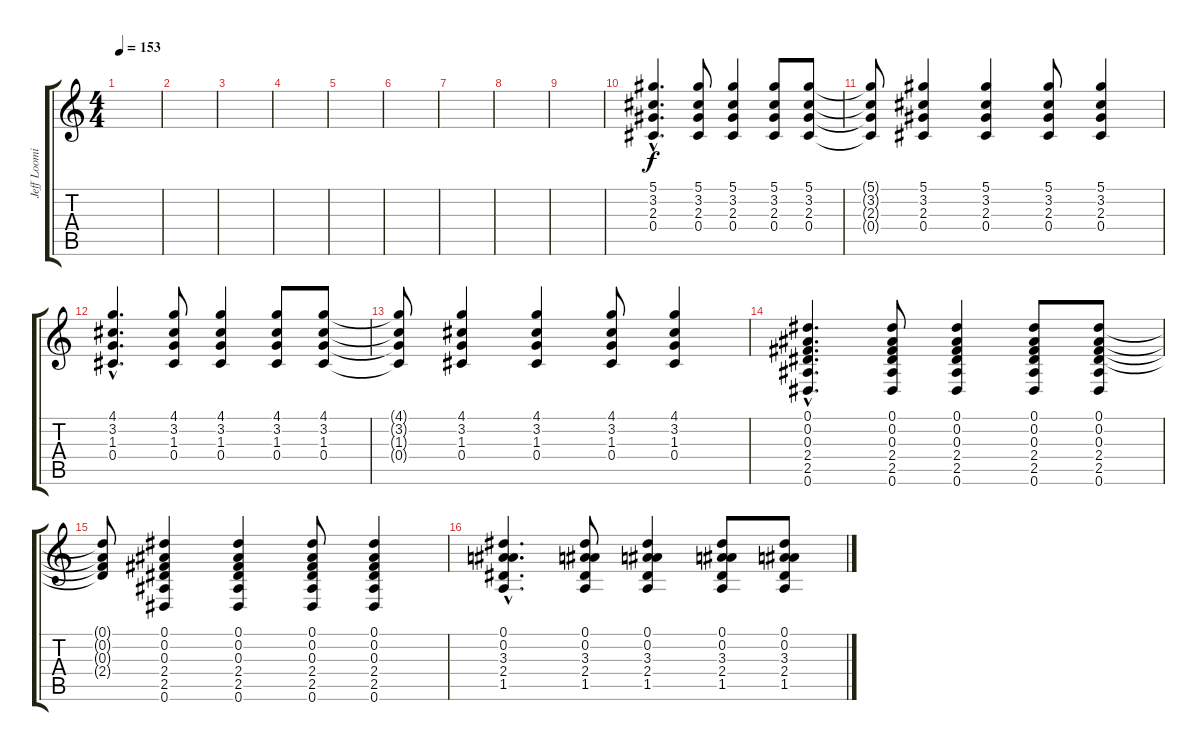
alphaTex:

\track ("Jeff Loomis" "Jeff Loomi") {instrument acousticguitarsteel}
\staff {score tabs}
\tuning (Eb4 Bb3 Gb3 Db3 Ab2 Eb2) {hide}
\ts (4 4)
\tempo 153
\clef g2
\ks c
|
|
|
|
|
|
|
|
|
(5.1{hac} 3.2{hac} 2.3{hac} 0.4{hac}).4{d} (5.1 3.2 2.3 0.4).8 (5.1 3.2 2.3 0.4).4 (5.1 3.2 2.3 0.4).8 (5.1 3.2 2.3 0.4).8 |
(5.1{t} 3.2{t} 2.3{t} 0.4{t}).8 (5.1 3.2 2.3 0.4).4 (5.1 3.2 2.3 0.4).4 (5.1 3.2 2.3 0.4).8 (5.1 3.2 2.3 0.4).4 |
(4.1{hac} 3.2{hac} 1.3{hac} 0.4{hac}).4{d} (4.1 3.2 1.3 0.4).8 (4.1 3.2 1.3 0.4).4 (4.1 3.2 1.3 0.4).8 (4.1 3.2 1.3 0.4).8 |
(4.1{t} 3.2{t} 1.3{t} 0.4{t}).8 (4.1 3.2 1.3 0.4).4 (4.1 3.2 1.3 0.4).4 (4.1 3.2 1.3 0.4).8 (4.1 3.2 1.3 0.4).4 |
(0.1{hac} 0.2{hac} 0.3{hac} 2.4{hac} 2.5{hac} 0.6{hac}).4{d} (0.1 0.2 0.3 2.4 2.5 0.6).8 (0.1 0.2 0.3 2.4 2.5 0.6).4 (0.1 0.2 0.3 2.4 2.5 0.6).8 (0.1 0.2 0.3 2.4 2.5 0.6).8 |
(0.1{t} 0.2{t} 0.3{t} 2.4{t}).8 (0.1 0.2 0.3 2.4 2.5 0.6).4 (0.1 0.2 0.3 2.4 2.5 0.6).4 (0.1 0.2 0.3 2.4 2.5 0.6).8 (0.1 0.2 0.3 2.4 2.5 0.6).4 |
(0.1{hac} 0.2{hac} 3.3{hac} 2.4{hac} 1.5{hac}).4{d} (0.1 0.2 3.3 2.4 1.5).8 (0.1 0.2 3.3 2.4 1.5).4 (0.1 0.2 3.3 2.4 1.5).8 (0.1 0.2 3.3 2.4 1.5).8
